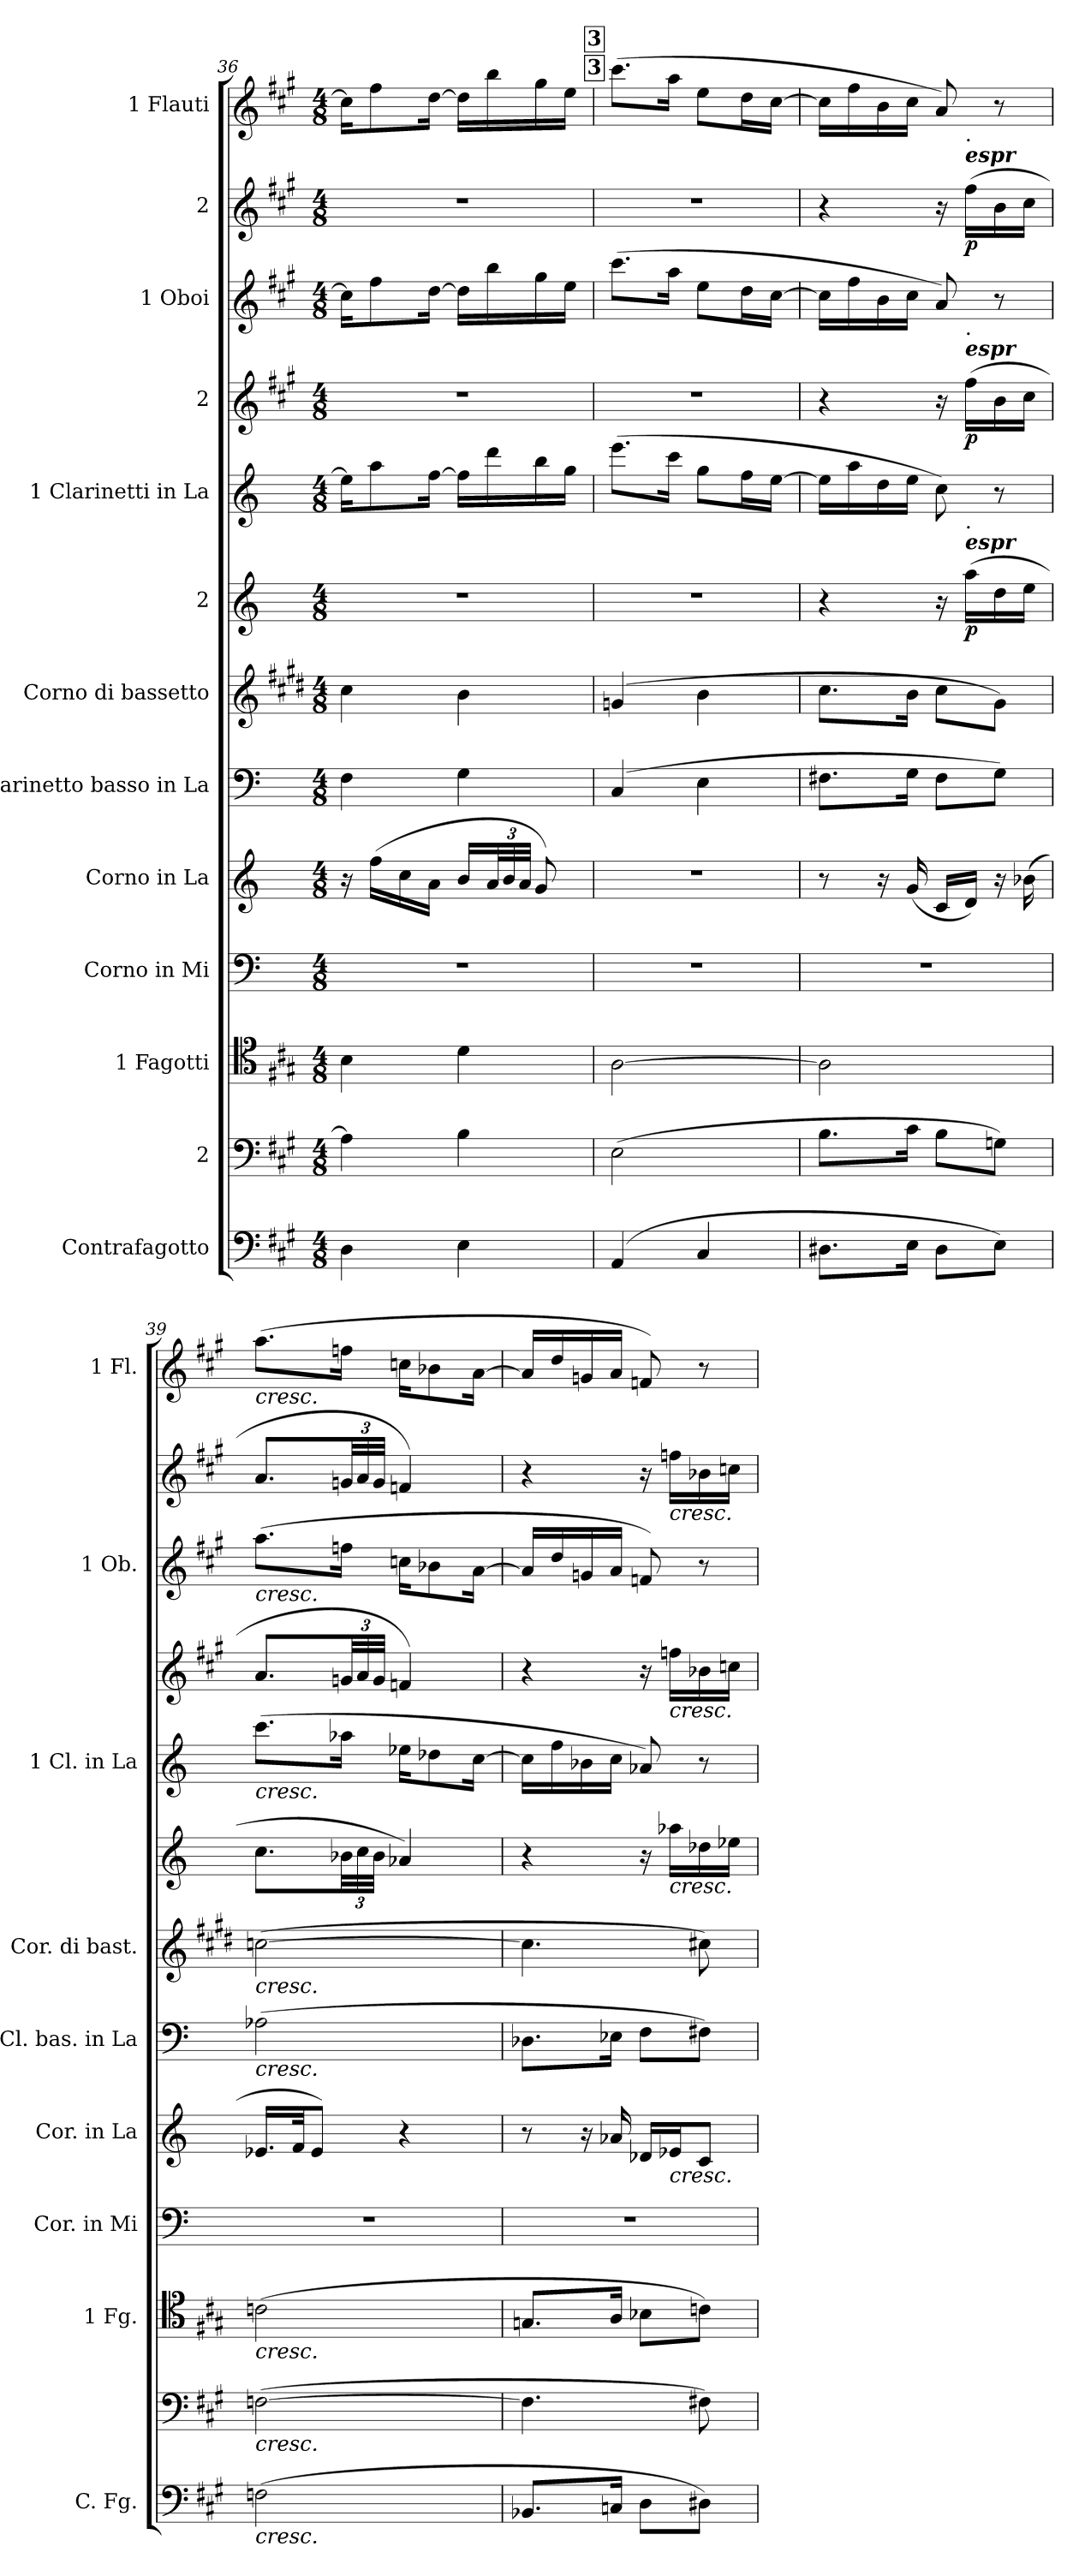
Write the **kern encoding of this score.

**kern	**kern	**kern	**kern	**kern	**kern	**kern	**kern	**dynam	**kern	**kern	**dynam	**kern	**kern	**dynam	**kern
*part13	*part12	*part11	*part10	*part9	*part8	*part7	*part6	*part6	*part5	*part4	*part4	*part3	*part2	*part2	*part1
*staff13	*staff12	*staff11	*staff10	*staff9	*staff8	*staff7	*staff6	*staff6	*staff5	*staff4	*staff4	*staff3	*staff2	*staff2	*staff1
*I"Contrafagotto	*I"2	*I"1  Fagotti	*I"Corno in Mi	*I"Corno in La	*I"Clarinetto basso in La	*I"Corno di bassetto	*I"2	*	*I"1  Clarinetti in La	*I"2	*	*I"1  Oboi	*I"2	*	*I"1  Flauti
*I'C. Fg.	*	*I'1  Fg.	*I'Cor. in Mi	*I'Cor. in La	*I'Cl. bas. in La	*I'Cor. di bast.	*	*	*I'1  Cl. in La	*	*	*I'1  Ob.	*	*	*I'1  Fl.
*clefF4	*clefF4	*clefC4	*clefF4	*clefG2	*clefF4	*clefG2	*clefG2	*	*clefG2	*clefG2	*	*clefG2	*clefG2	*	*clefG2
*ITrd7c12	*	*	*ITrd5c8	*ITrd2c3	*ITrd2c3	*ITrd4c7	*ITrd2c3	*	*ITrd2c3	*	*	*	*	*	*
*k[f#c#g#]	*k[f#c#g#]	*k[f#c#g#]	*k[f#c#g#d#]	*k[f#c#g#]	*k[f#c#g#]	*k[f#c#g#]	*k[f#c#g#]	*	*k[f#c#g#]	*k[f#c#g#]	*	*k[f#c#g#]	*k[f#c#g#]	*	*k[f#c#g#]
*M4/8	*M4/8	*M4/8	*M4/8	*M4/8	*M4/8	*M4/8	*M4/8	*	*M4/8	*M4/8	*	*M4/8	*M4/8	*	*M4/8
=36	=36	=36	=36	=36	=36	=36	=36	=36	=36	=36	=36	=36	=36	=36	=36
4DD\	4A\]	4B\	2r	16r	4D\	4f#\	2r	.	16cc#\KL]	2r	.	16cc#\KL]	2r	.	16cc#\KL]
.	.	.	.	(16dd\LL	.	.	.	.	8ff#\	.	.	8ff#\	.	.	8ff#\
.	.	.	.	16a\	.	.	.	.	.	.	.	.	.	.	.
.	.	.	.	16f#\JJ	.	.	.	.	[16dd\Jk	.	.	[16dd\Jk	.	.	[16dd\Jk
4EE\	4B\	4d\	.	16g#/LL	4E\	4e\	.	.	16dd\LL]	.	.	16dd\LL]	.	.	16dd\LL]
*	*	*	*	*Xbrackettup	*	*	*	*	*	*	*	*	*	*	*
.	.	.	.	48f#/L	.	.	.	.	16bb\	.	.	16bb\	.	.	16bb\
.	.	.	.	48g#/	.	.	.	.	.	.	.	.	.	.	.
.	.	.	.	48f#/JJJ	.	.	.	.	.	.	.	.	.	.	.
.	.	.	.	8e/)	.	.	.	.	16gg#\	.	.	16gg#\	.	.	16gg#\
.	.	.	.	.	.	.	.	.	16ee\JJ	.	.	16ee\JJ	.	.	16ee\JJ
!!LO:REH:place=s1:b:B:cj:fs=14:t=3
!!LO:REH:place=s1:a:B:cj:fs=14:t=3
=37	=37	=37	=37	=37	=37	=37	=37	=37	=37	=37	=37	=37	=37	=37	=37
(4AAA/	(2E\	[2A\	2r	2r	(4AA/	(4cn/	2r	.	(8.ccc#\L	2r	.	(8.ccc#\L	2r	.	(8.ccc#\L
.	.	.	.	.	.	.	.	.	16aa\Jk	.	.	16aa\Jk	.	.	16aa\Jk
4CC#/	.	.	.	.	4C#\	4e\	.	.	8ee\L	.	.	8ee\L	.	.	8ee\L
.	.	.	.	.	.	.	.	.	16dd\L	.	.	16dd\L	.	.	16dd\L
.	.	.	.	.	.	.	.	.	[16cc#\JJ	.	.	[16cc#\JJ	.	.	[16cc#\JJ
=38	=38	=38	=38	=38	=38	=38	=38	=38	=38	=38	=38	=38	=38	=38	=38
8.DD#X\L	8.B\L	2A\]	2r	8r	8.D#X\L	8.f#\L	4r	.	16cc#\LL]	4r	.	16cc#\LL]	4r	.	16cc#\LL]
.	.	.	.	.	.	.	.	.	16ff#\	.	.	16ff#\	.	.	16ff#\
.	.	.	.	16r	.	.	.	.	16b\	.	.	16b\	.	.	16b\
16EE\Jk	16c#\Jk	.	.	(16e/	16E\Jk	16e\Jk	.	.	16cc#\JJ	.	.	16cc#\JJ	.	.	16cc#\JJ
8DD#\L	8B\L	.	.	16A/LL	8D#\L	8f#\L	16r	.	8a\)	16r	.	8a/)	16r	.	8a/)
!	!	!	!	!	!	!	!	!	!	!	!	!	!LO:TX:a:Bi:t=espr	!	!
!	!	!	!	!	!	!	!	!	!	!	!	!	!LO:TX:a:t=.	!	!
!	!	!	!	!	!	!	!	!	!	!LO:TX:a:Bi:t=espr	!	!	!	!	!
!	!	!	!	!	!	!	!	!	!	!LO:TX:a:t=.	!	!	!	!	!
!	!	!	!	!	!	!	!LO:TX:a:Bi:t=espr	!	!	!	!	!	!	!	!
!	!	!	!	!	!	!	!LO:TX:a:t=.	!	!	!	!	!	!	!	!
!	!	!	!	!	!	!	!	!LO:DY:b	!	!	!LO:DY:b	!	!	!LO:DY:b	!
.	.	.	.	16B/JJ)	.	.	(16ff#\LL	p	.	(16ff#\LL	p	.	(16ff#\LL	p	.
8EE\J)	8Gn\J)	.	.	16r	8E\J)	8c#\J)	16b\	.	8r	16b\	.	8r	16b\	.	8r
.	.	.	.	(16gn\	.	.	16cc#\JJ	.	.	16cc#\JJ	.	.	16cc#\JJ	.	.
=39	=39	=39	=39	=39	=39	=39	=39	=39	=39	=39	=39	=39	=39	=39	=39
!	!	!	!	!	!	!	!	!	!	!	!	!	!	!	!LO:TX:b:i:t=cresc.
!	!	!	!	!	!	!	!	!	!	!	!	!LO:TX:b:i:t=cresc.	!	!	!
!	!	!	!	!	!	!	!	!	!LO:TX:b:i:t=cresc.	!	!	!	!	!	!
!	!	!	!	!	!	!LO:TX:b:i:t=cresc.	!	!	!	!	!	!	!	!	!
!	!	!	!	!	!LO:TX:b:i:t=cresc.	!	!	!	!	!	!	!	!	!	!
!	!	!LO:TX:b:i:t=cresc.	!	!	!	!	!	!	!	!	!	!	!	!	!
!	!LO:TX:b:i:t=cresc.	!	!	!	!	!	!	!	!	!	!	!	!	!	!
!LO:TX:b:i:t=cresc.	!	!	!	!	!	!	!	!	!	!	!	!	!	!	!
(2FFn\	([2Fn\	(2cn\	2r	16.cn/LL	(2Fn\	([2fn\	8.a\L	.	(8.aa\L	8.a/L	.	(8.aa\L	8.a/L	.	(8.aa\L
.	.	.	.	32d/JK	.	.	.	.	.	.	.	.	.	.	.
.	.	.	.	8c/J)	.	.	.	.	.	.	.	.	.	.	.
*	*	*	*	*	*	*	*Xbrackettup	*	*	*Xbrackettup	*	*	*Xbrackettup	*	*
.	.	.	.	.	.	.	48gn\LL	.	16ffn\Jk	48gn/LL	.	16ffn\Jk	48gn/LL	.	16ffn\Jk
.	.	.	.	.	.	.	48a\	.	.	48a/	.	.	48a/	.	.
.	.	.	.	.	.	.	48g\JJJ	.	.	48g/JJJ	.	.	48g/JJJ	.	.
.	.	.	.	4r	.	.	4fn/)	.	16ccn\KL	4fn/)	.	16ccn\KL	4fn/)	.	16ccn\KL
.	.	.	.	.	.	.	.	.	8b-X\	.	.	8b-X\	.	.	8b-X\
.	.	.	.	.	.	.	.	.	[16a\Jk	.	.	[16a\Jk	.	.	[16a\Jk
=40	=40	=40	=40	=40	=40	=40	=40	=40	=40	=40	=40	=40	=40	=40	=40
8.BBB-X/L	4.F\]	8.Gn/L	2r	8r	8.BB-X\L	4.f\]	4r	.	16a\LL]	4r	.	16a/LL]	4r	.	16a/LL]
.	.	.	.	.	.	.	.	.	16dd\	.	.	16dd/	.	.	16dd/
.	.	.	.	16r	.	.	.	.	16gn\	.	.	16gn/	.	.	16gn/
16CCn/Jk	.	16A/Jk	.	16fn/	16Cn\Jk	.	.	.	16a\JJ	.	.	16a/JJ	.	.	16a/JJ
8DD\L	.	8B-X\L	.	16B-X/LL	8D\L	.	16r	.	8fn/)	16r	.	8fn/)	16r	.	8fn/)
!	!	!	!	!	!	!	!	!	!	!	!	!	!LO:TX:b:i:t=cresc.	!	!
!	!	!	!	!	!	!	!	!	!	!LO:TX:b:i:t=cresc.	!	!	!	!	!
!	!	!	!	!	!	!	!LO:TX:b:i:t=cresc.	!	!	!	!	!	!	!	!
!	!	!	!	!LO:TX:b:i:t=cresc.	!	!	!	!	!	!	!	!	!	!	!
.	.	.	.	16cn/J	.	.	16ffn\LL	.	.	16ffn\LL	.	.	16ffn\LL	.	.
8DD#X\J)	8F#X\)	8cn\J)	.	8A/J	8D#X\J)	8f#X\)	16b-X\	.	8r	16b-X\	.	8r	16b-X\	.	8r
.	.	.	.	.	.	.	16ccn\JJ	.	.	16ccn\JJ	.	.	16ccn\JJ	.	.
=	=	=	=	=	=	=	=	=	=	=	=	=	=	=	=
*-	*-	*-	*-	*-	*-	*-	*-	*-	*-	*-	*-	*-	*-	*-	*-
